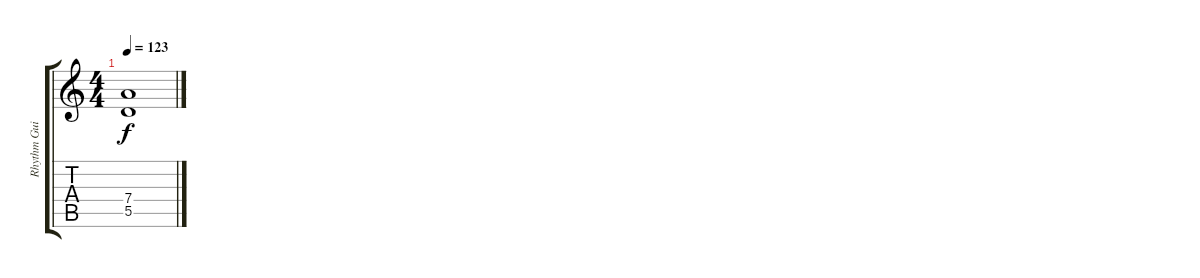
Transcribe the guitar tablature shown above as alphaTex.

\track ("Rhythm Guitar II" "Rhythm Gui") {instrument overdrivenguitar}
\staff {score tabs}
\tuning (E4 B3 G3 D3 A2 E2) {hide}
\ts (4 4)
\tempo 123
\clef g2
\ks c
(7.4{t} 5.5{t}).1{dy f}
